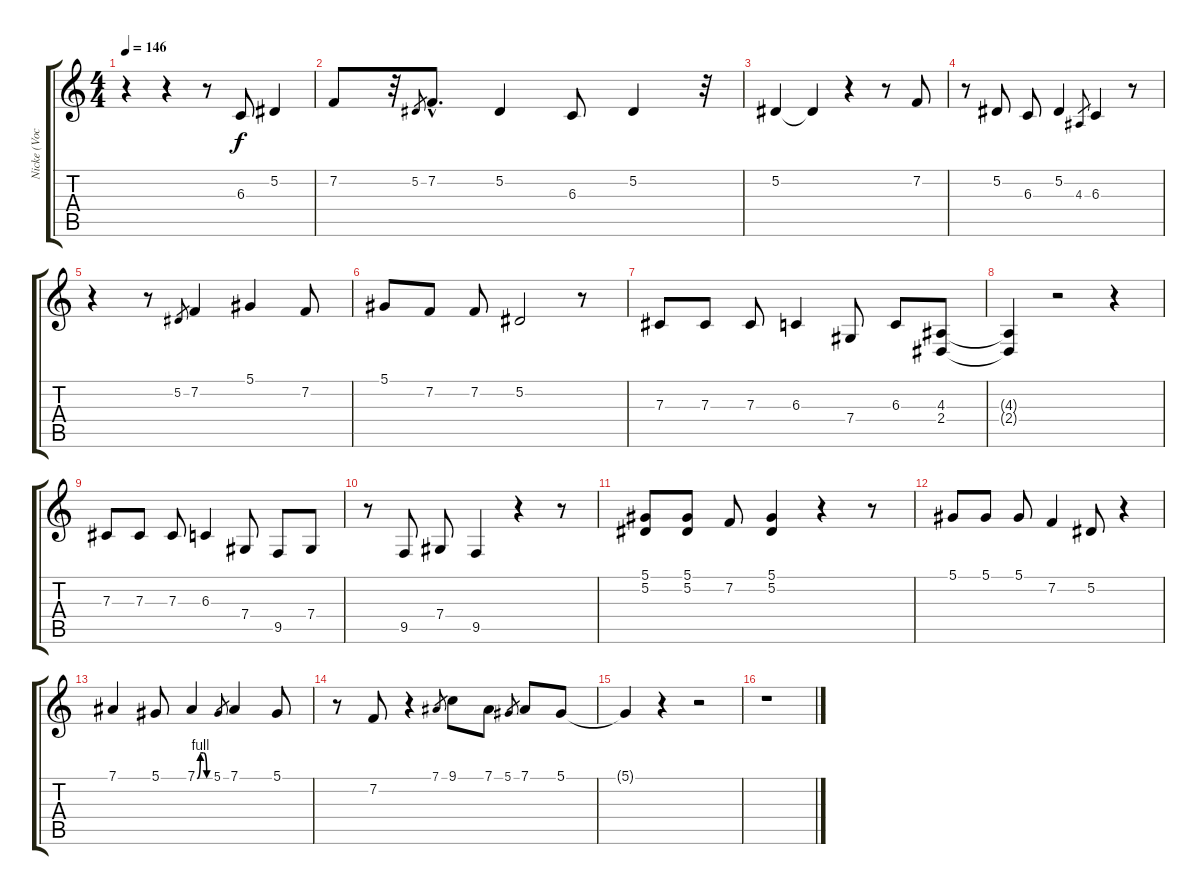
\track ("Nicke (Vocal)" "Nicke (Voc") {instrument lead5charang}
\staff {score tabs}
\tuning (Eb4 Bb3 Gb3 Db3 Ab2 Eb2) {hide}
\ts (4 4)
\tempo 146
\clef g2
\ks c
r.4{dy f} r.4 r.8 6.3.8 5.2.4 |
7.2.8 r.32 5.2.8{gr} 7.2{hac}.8{d} 5.2.4 6.3.8 5.2.4 r.32 |
5.2.4 5.2{t}.4 r.4 r.8 7.2.8 |
r.8 5.2.8 6.3.8 5.2.4 4.3.8{gr} 6.3.4 r.8 |
r.4 r.8 5.2.8{gr} 7.2.4 5.1.4 7.2.8 |
5.1.8 7.2.8 7.2.8 5.2.2 r.8 |
7.3.8 7.3.8 7.3.8 6.3.4 7.4.8 6.3.8 (4.3 2.4).8 |
(4.3{t} 2.4{t}).4 r.2 r.4 |
7.3.8 7.3.8 7.3.8 6.3.4 7.4.8 9.5.8 7.4.8 |
r.8 9.5.8 7.4.8 9.5.4 r.4 r.8 |
(5.1 5.2).8 (5.1 5.2).8 7.2.8 (5.1 5.2).4 r.4 r.8 |
5.1.8 5.1.8 5.1.8 7.2.4 5.2.8 r.4 |
7.1.4 5.1.8 7.1{be (custom 0 0 15 4 30 4 45 0 60 0)}.4 5.1.8{gr} 7.1.4 5.1.8 |
r.8 7.2.8 r.4 7.1.8{gr} 9.1.8 7.1.8 5.1.8{gr} 7.1.8 5.1.8 |
5.1{t}.4 r.4 r.2 |
r.1
